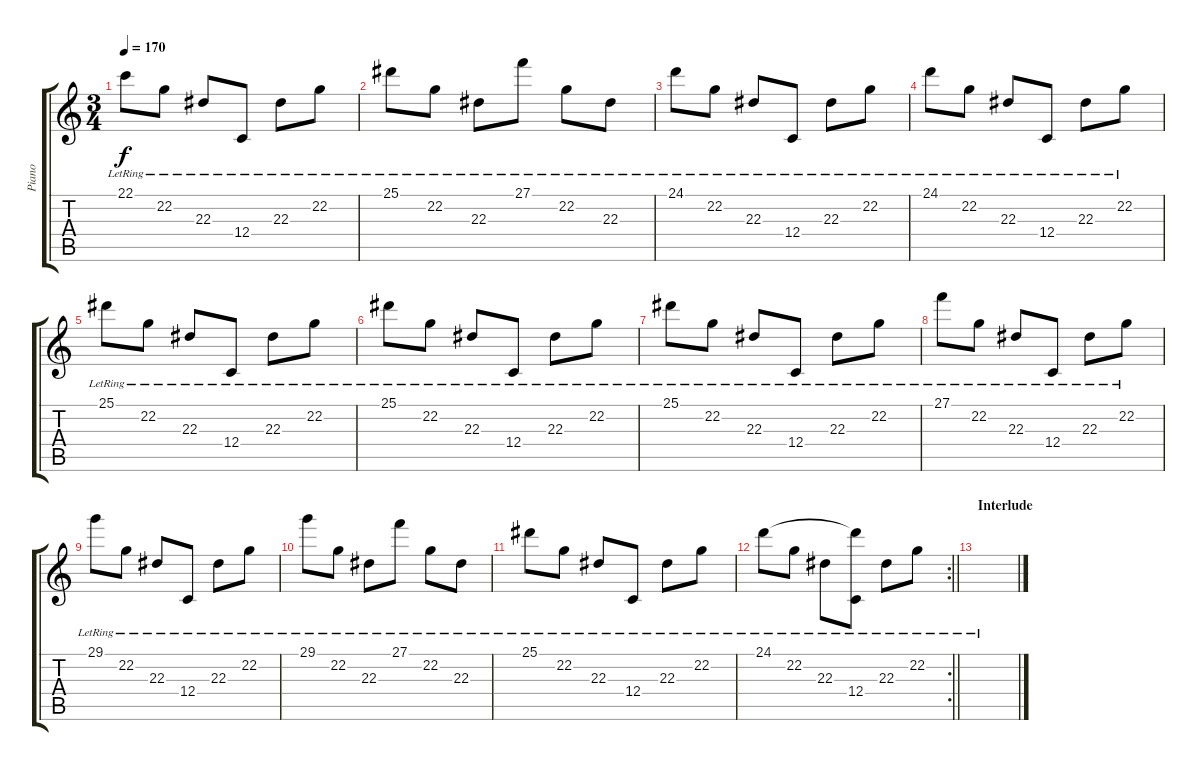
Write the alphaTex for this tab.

\track ("Piano" "Piano") {instrument electricgrandpiano}
\staff {score tabs}
\tuning (D4 A3 F3 C3 G2 C2) {hide}
\ts (3 4)
\tempo 170
\clef g2
\ks c
22.1{lr}.8{dy f} 22.2{lr}.8 22.3{lr}.8 12.4{lr}.8 22.3{lr}.8 22.2{lr}.8 |
25.1{lr}.8 22.2{lr}.8 22.3{lr}.8 27.1{lr}.8 22.2{lr}.8 22.3{lr}.8 |
24.1{lr}.8 22.2{lr}.8 22.3{lr}.8 12.4{lr}.8 22.3{lr}.8 22.2{lr}.8 |
24.1{lr}.8 22.2{lr}.8 22.3{lr}.8 12.4{lr}.8 22.3{lr}.8 22.2{lr}.8 |
25.1{lr}.8 22.2{lr}.8 22.3{lr}.8 12.4{lr}.8 22.3{lr}.8 22.2{lr}.8 |
25.1{lr}.8 22.2{lr}.8 22.3{lr}.8 12.4{lr}.8 22.3{lr}.8 22.2{lr}.8 |
25.1{lr}.8 22.2{lr}.8 22.3{lr}.8 12.4{lr}.8 22.3{lr}.8 22.2{lr}.8 |
27.1{lr}.8 22.2{lr}.8 22.3{lr}.8 12.4{lr}.8 22.3{lr}.8 22.2{lr}.8 |
29.1{lr}.8 22.2{lr}.8 22.3{lr}.8 12.4{lr}.8 22.3{lr}.8 22.2{lr}.8 |
29.1{lr}.8 22.2{lr}.8 22.3{lr}.8 27.1{lr}.8 22.2{lr}.8 22.3{lr}.8 |
25.1{lr}.8 22.2{lr}.8 22.3{lr}.8 12.4{lr}.8 22.3{lr}.8 22.2{lr}.8 |
\rc 2
\barLineRight lightlight
24.1{lr}.8 22.2{lr}.8 22.3{lr}.8 (24.1{t} 12.4{lr}).8 22.3{lr}.8 22.2{lr}.8 |
\section ("" "Interlude")
